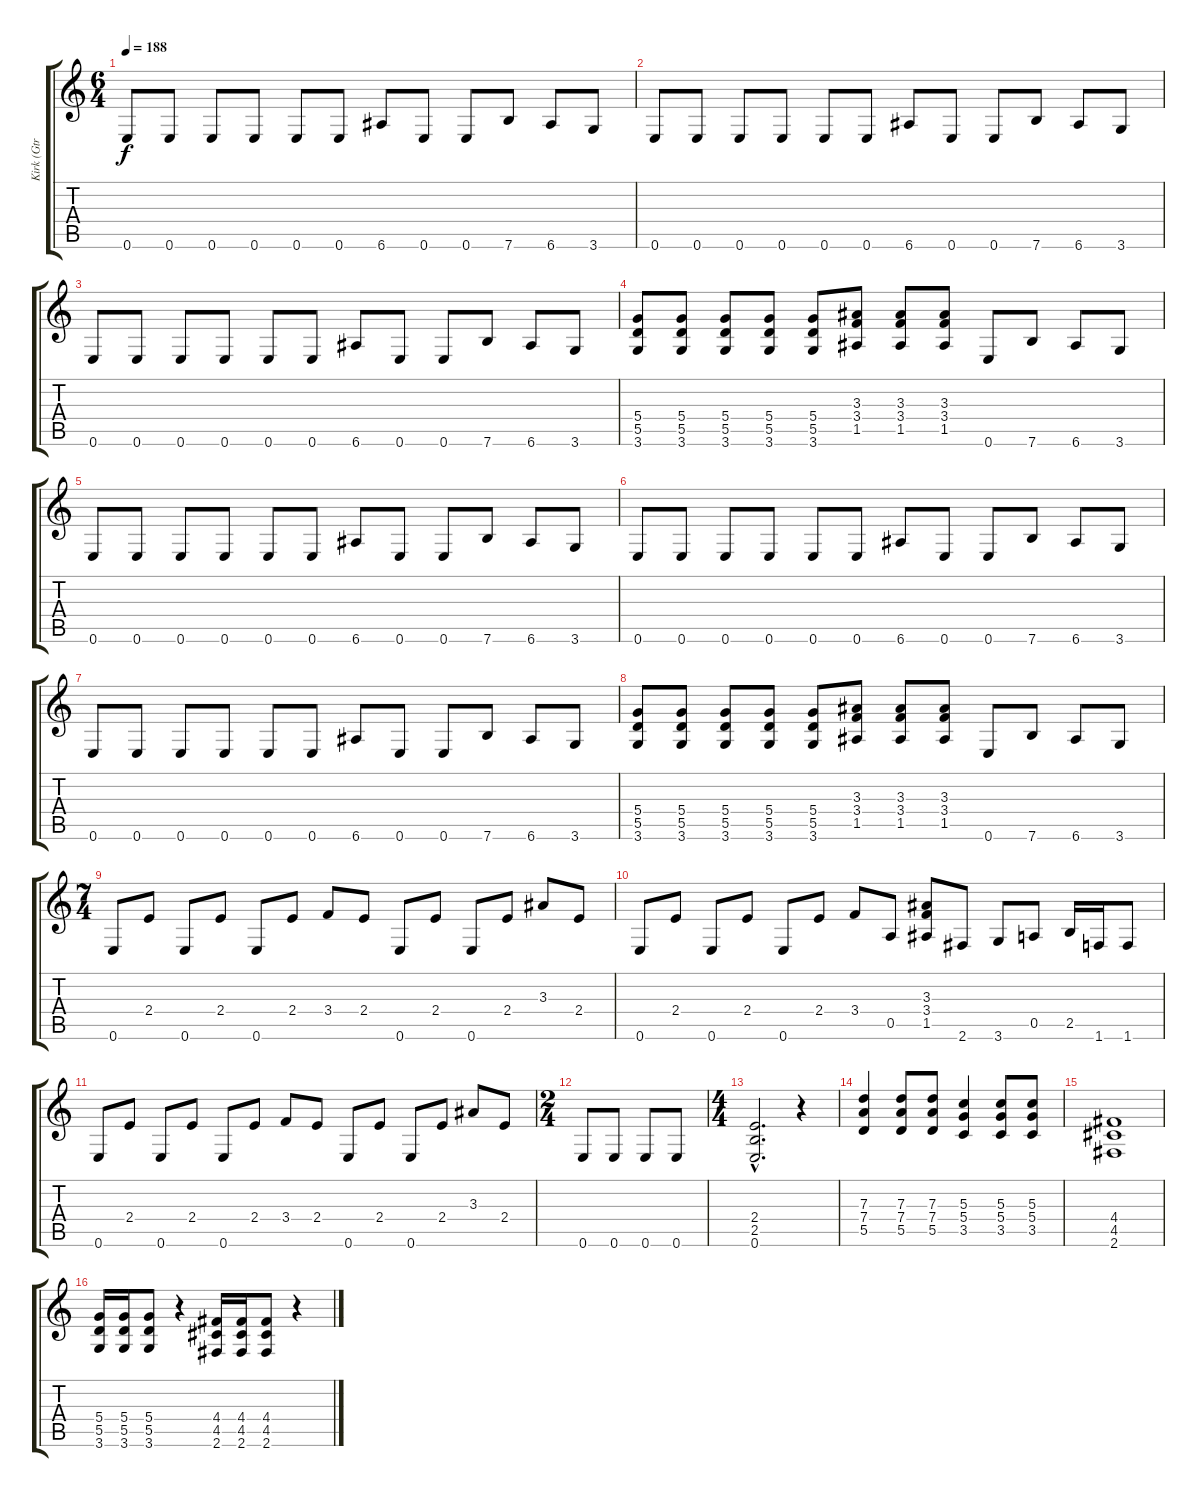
\track ("Kirk (Gtr 3)" "Kirk (Gtr ") {instrument distortionguitar}
\staff {score tabs}
\tuning (E4 B3 G3 D3 A2 E2) {hide}
\ts (6 4)
\tempo 188
\clef g2
\ks c
0.6.8{dy f} 0.6.8 0.6.8 0.6.8 0.6.8 0.6.8 6.6.8 0.6.8 0.6.8 7.6.8 6.6.8 3.6.8 |
0.6.8 0.6.8 0.6.8 0.6.8 0.6.8 0.6.8 6.6.8 0.6.8 0.6.8 7.6.8 6.6.8 3.6.8 |
0.6.8 0.6.8 0.6.8 0.6.8 0.6.8 0.6.8 6.6.8 0.6.8 0.6.8 7.6.8 6.6.8 3.6.8 |
(5.4 5.5 3.6).8 (5.4 5.5 3.6).8 (5.4 5.5 3.6).8 (5.4 5.5 3.6).8 (5.4 5.5 3.6).8 (3.3 3.4 1.5).8 (3.3 3.4 1.5).8 (3.3 3.4 1.5).8 0.6.8 7.6.8 6.6.8 3.6.8 |
0.6.8 0.6.8 0.6.8 0.6.8 0.6.8 0.6.8 6.6.8 0.6.8 0.6.8 7.6.8 6.6.8 3.6.8 |
0.6.8 0.6.8 0.6.8 0.6.8 0.6.8 0.6.8 6.6.8 0.6.8 0.6.8 7.6.8 6.6.8 3.6.8 |
0.6.8 0.6.8 0.6.8 0.6.8 0.6.8 0.6.8 6.6.8 0.6.8 0.6.8 7.6.8 6.6.8 3.6.8 |
(5.4 5.5 3.6).8 (5.4 5.5 3.6).8 (5.4 5.5 3.6).8 (5.4 5.5 3.6).8 (5.4 5.5 3.6).8 (3.3 3.4 1.5).8 (3.3 3.4 1.5).8 (3.3 3.4 1.5).8 0.6.8 7.6.8 6.6.8 3.6.8 |
\ts (7 4)
0.6.8 2.4.8 0.6.8 2.4.8 0.6.8 2.4.8 3.4.8 2.4.8 0.6.8 2.4.8 0.6.8 2.4.8 3.3.8 2.4.8 |
0.6.8 2.4.8 0.6.8 2.4.8 0.6.8 2.4.8 3.4.8 0.5.8 (3.3 3.4 1.5).8 2.6.8 3.6.8 0.5.8 2.5.16 1.6.16 1.6.8 |
0.6.8 2.4.8 0.6.8 2.4.8 0.6.8 2.4.8 3.4.8 2.4.8 0.6.8 2.4.8 0.6.8 2.4.8 3.3.8 2.4.8 |
\ts (2 4)
0.6.8 0.6.8 0.6.8 0.6.8 |
\ts (4 4)
(2.4{hac} 2.5{hac} 0.6{hac}).2{d} r.4 |
(7.3 7.4 5.5).4 (7.3 7.4 5.5).8 (7.3 7.4 5.5).8 (5.3 5.4 3.5).4 (5.3 5.4 3.5).8 (5.3 5.4 3.5).8 |
(4.4 4.5 2.6).1 |
(5.4 5.5 3.6).16 (5.4 5.5 3.6).16 (5.4 5.5 3.6).8 r.4 (4.4 4.5 2.6).16 (4.4 4.5 2.6).16 (4.4 4.5 2.6).8 r.4
